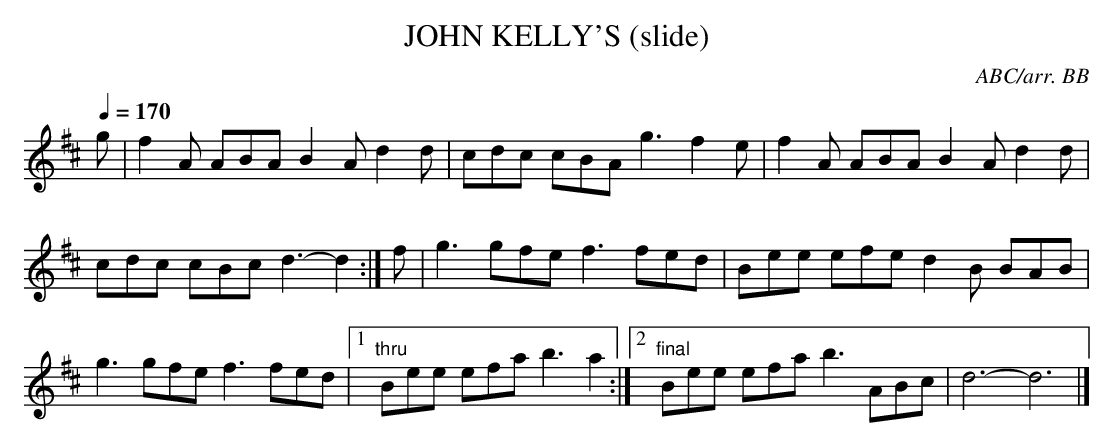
X:1
T:JOHN KELLY'S (slide)\
C:ABC/arr. BB\
Q:1/4=170\
M:12/8\
L:1/8\
K:D\
g|f2A ABA B2A d2d|cdc cBA g3 f2e|\
f2A ABA B2A d2d|cdc cBc d3-d2 :|\
f|g3 gfe f3 fed|Bee efe d2 B BAB |\
g3 gfe f3 fed|1 "thru"Bee efa b3 a2 :|\
[2 "final"Bee efa b3 ABc|d6-d6|]\
\
\
\
